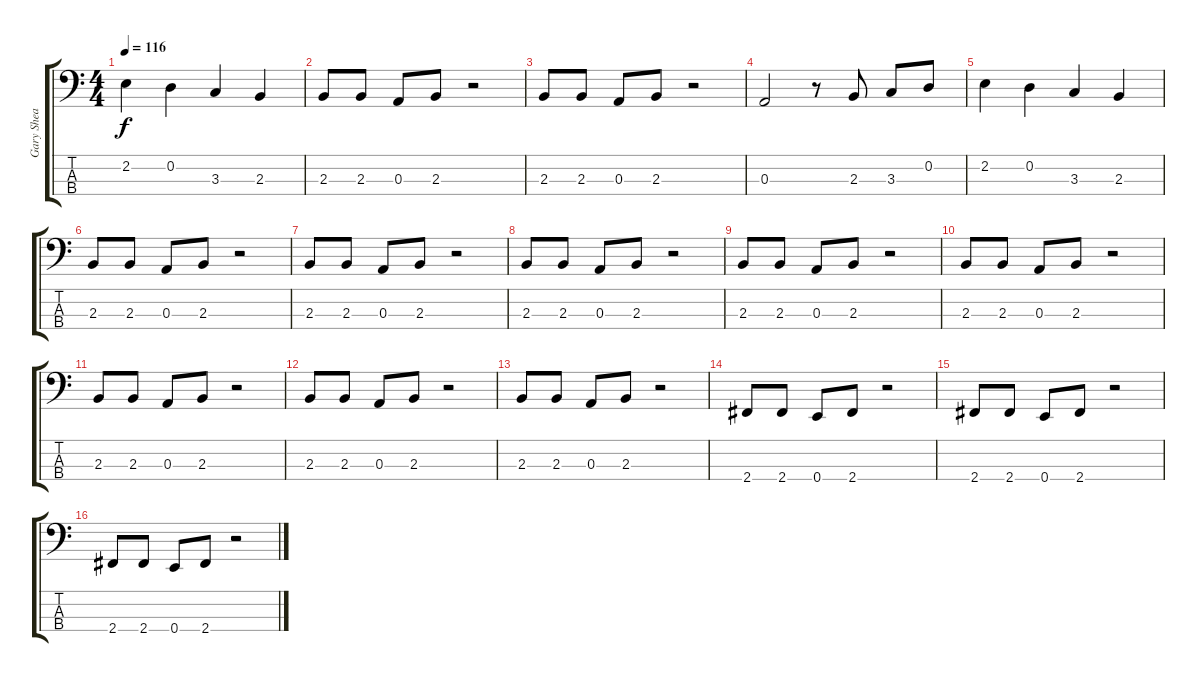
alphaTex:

\track ("Gary Shea" "Gary Shea") {instrument electricbasspick}
\staff {score tabs}
\tuning (G2 D2 A1 E1) {hide}
\ts (4 4)
\tempo 116
\clef f4
\ks c
2.2.4{dy f} 0.2.4 3.3.4 2.3.4 |
2.3.8 2.3.8 0.3.8 2.3.8 r.2 |
2.3.8 2.3.8 0.3.8 2.3.8 r.2 |
0.3.2 r.8 2.3.8 3.3.8 0.2.8 |
2.2.4 0.2.4 3.3.4 2.3.4 |
2.3.8 2.3.8 0.3.8 2.3.8 r.2 |
2.3.8 2.3.8 0.3.8 2.3.8 r.2 |
2.3.8 2.3.8 0.3.8 2.3.8 r.2 |
2.3.8 2.3.8 0.3.8 2.3.8 r.2 |
2.3.8 2.3.8 0.3.8 2.3.8 r.2 |
2.3.8 2.3.8 0.3.8 2.3.8 r.2 |
2.3.8 2.3.8 0.3.8 2.3.8 r.2 |
2.3.8 2.3.8 0.3.8 2.3.8 r.2 |
2.4.8 2.4.8 0.4.8 2.4.8 r.2 |
2.4.8 2.4.8 0.4.8 2.4.8 r.2 |
2.4.8 2.4.8 0.4.8 2.4.8 r.2
